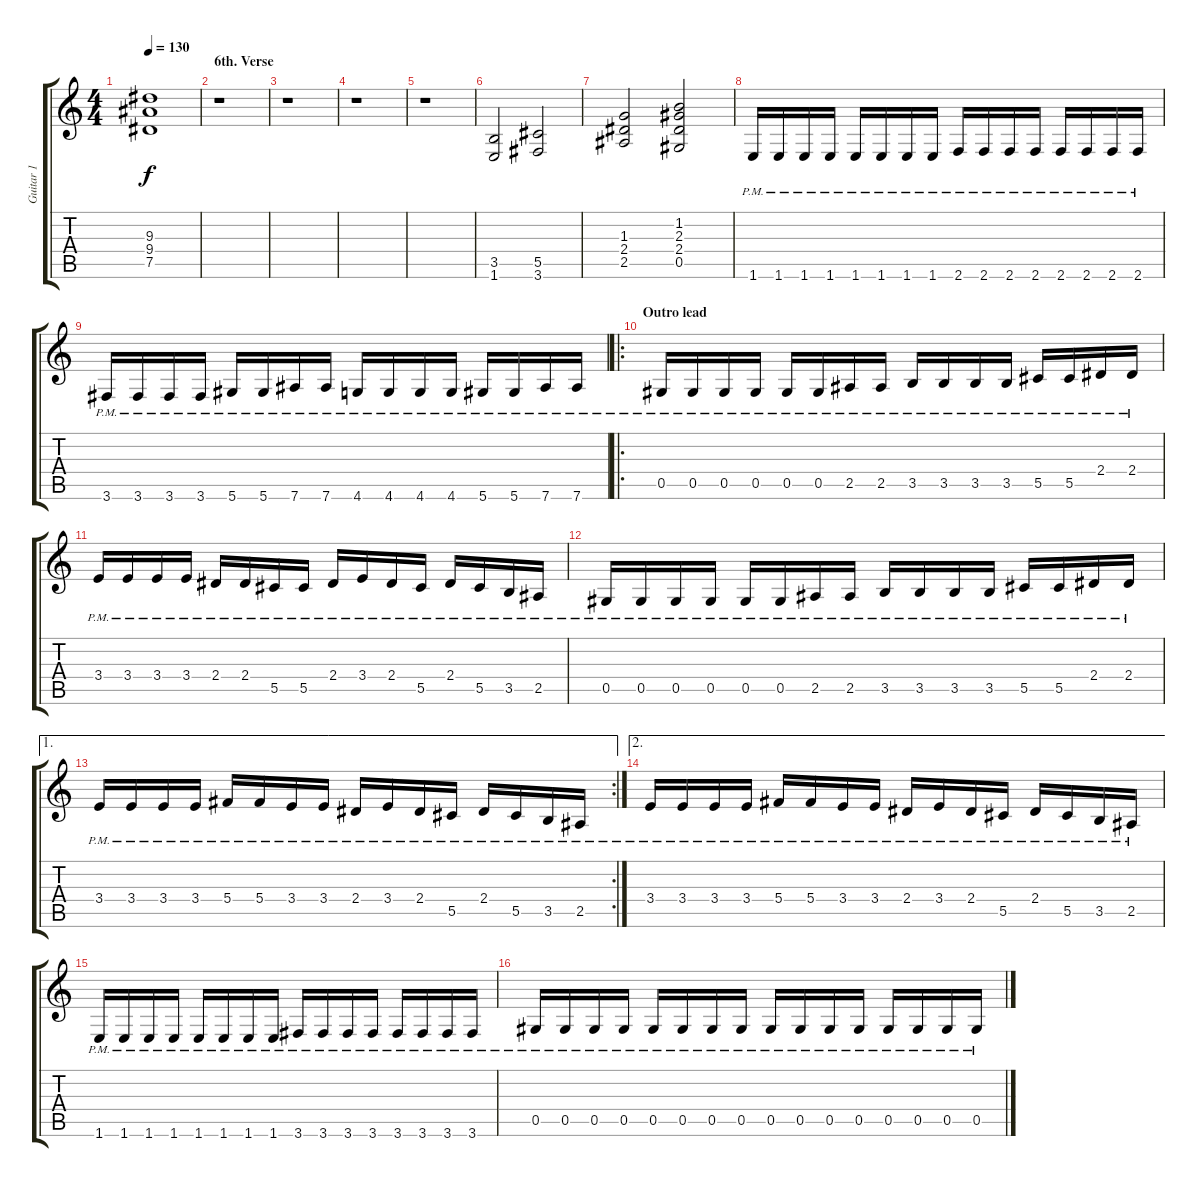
\track ("Guitar 1" "Guitar 1") {instrument distortionguitar}
\staff {score tabs}
\tuning (Eb4 Bb3 Gb3 Db3 Ab2 Eb2) {hide}
\ts (4 4)
\tempo 130
\clef g2
\ks c
(9.3{t} 9.4{t} 7.5{t}).1{dy f} |
\section ("" "6th. Verse")
r.1 |
r.1 |
r.1 |
r.1 |
(3.5 1.6).2 (5.5 3.6).2 |
(1.3 2.4 2.5).2 (1.2 2.3 2.4 0.5).2 |
1.6{pm}.16 1.6{pm}.16 1.6{pm}.16 1.6{pm}.16 1.6{pm}.16 1.6{pm}.16 1.6{pm}.16 1.6{pm}.16 2.6{pm}.16 2.6{pm}.16 2.6{pm}.16 2.6{pm}.16 2.6{pm}.16 2.6{pm}.16 2.6{pm}.16 2.6{pm}.16 |
3.6{pm}.16 3.6{pm}.16 3.6{pm}.16 3.6{pm}.16 5.6{pm}.16 5.6{pm}.16 7.6{pm}.16 7.6{pm}.16 4.6{pm}.16 4.6{pm}.16 4.6{pm}.16 4.6{pm}.16 5.6{pm}.16 5.6{pm}.16 7.6{pm}.16 7.6{pm}.16 |
\ro
\section ("" "Outro lead")
0.5{pm}.16 0.5{pm}.16 0.5{pm}.16 0.5{pm}.16 0.5{pm}.16 0.5{pm}.16 2.5{pm}.16 2.5{pm}.16 3.5{pm}.16 3.5{pm}.16 3.5{pm}.16 3.5{pm}.16 5.5{pm}.16 5.5{pm}.16 2.4{pm}.16 2.4{pm}.16 |
3.4{pm}.16 3.4{pm}.16 3.4{pm}.16 3.4{pm}.16 2.4{pm}.16 2.4{pm}.16 5.5{pm}.16 5.5{pm}.16 2.4{pm}.16 3.4{pm}.16 2.4{pm}.16 5.5{pm}.16 2.4{pm}.16 5.5{pm}.16 3.5{pm}.16 2.5{pm}.16 |
0.5{pm}.16 0.5{pm}.16 0.5{pm}.16 0.5{pm}.16 0.5{pm}.16 0.5{pm}.16 2.5{pm}.16 2.5{pm}.16 3.5{pm}.16 3.5{pm}.16 3.5{pm}.16 3.5{pm}.16 5.5{pm}.16 5.5{pm}.16 2.4{pm}.16 2.4{pm}.16 |
\ae 1
\rc 2
3.4{pm}.16 3.4{pm}.16 3.4{pm}.16 3.4{pm}.16 5.4{pm}.16 5.4{pm}.16 3.4{pm}.16 3.4{pm}.16 2.4{pm}.16 3.4{pm}.16 2.4{pm}.16 5.5{pm}.16 2.4{pm}.16 5.5{pm}.16 3.5{pm}.16 2.5{pm}.16 |
\ae 2
3.4{pm}.16 3.4{pm}.16 3.4{pm}.16 3.4{pm}.16 5.4{pm}.16 5.4{pm}.16 3.4{pm}.16 3.4{pm}.16 2.4{pm}.16 3.4{pm}.16 2.4{pm}.16 5.5{pm}.16 2.4{pm}.16 5.5{pm}.16 3.5{pm}.16 2.5{pm}.16 |
1.6{pm}.16 1.6{pm}.16 1.6{pm}.16 1.6{pm}.16 1.6{pm}.16 1.6{pm}.16 1.6{pm}.16 1.6{pm}.16 3.6{pm}.16 3.6{pm}.16 3.6{pm}.16 3.6{pm}.16 3.6{pm}.16 3.6{pm}.16 3.6{pm}.16 3.6{pm}.16 |
0.5{pm}.16 0.5{pm}.16 0.5{pm}.16 0.5{pm}.16 0.5{pm}.16 0.5{pm}.16 0.5{pm}.16 0.5{pm}.16 0.5{pm}.16 0.5{pm}.16 0.5{pm}.16 0.5{pm}.16 0.5{pm}.16 0.5{pm}.16 0.5{pm}.16 0.5{pm}.16
